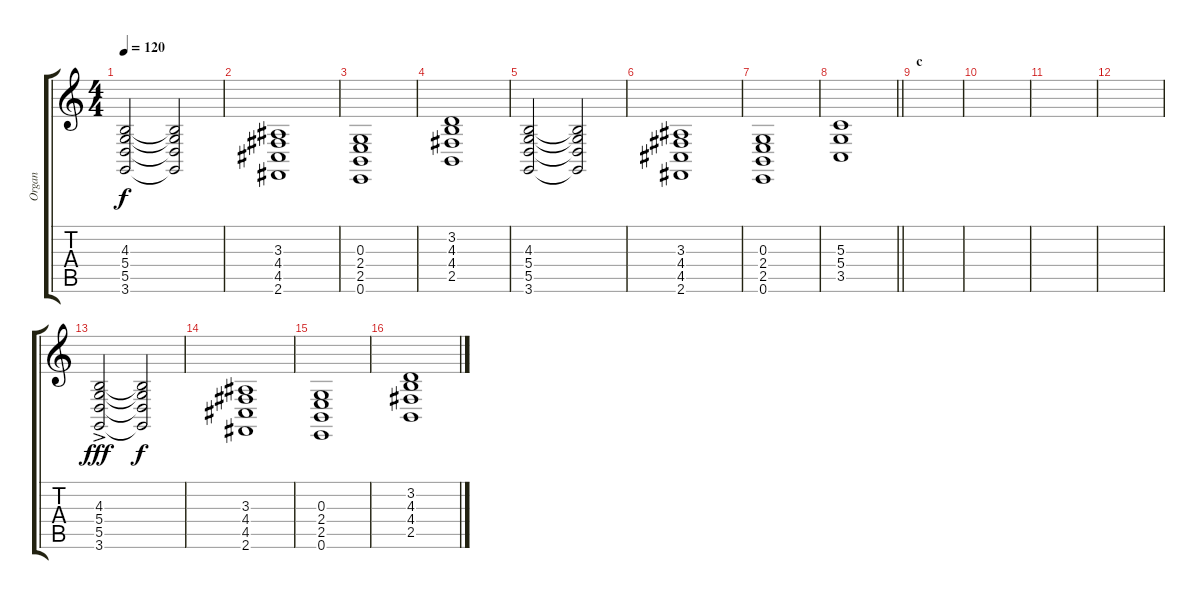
\track ("Organ" "Organ") {instrument churchorgan}
\staff {score tabs}
\tuning (E4 B3 G3 D3 A2 E2) {hide}
\ts (4 4)
\tempo 120
\clef g2
\ks c
(4.3 5.4 5.5 3.6).2{dy f} (4.3{t} 5.4{t} 5.5{t} 3.6{t}).2 |
(3.3 4.4 4.5 2.6).1 |
(0.3 2.4 2.5 0.6).1 |
(3.2 4.3 4.4 2.5).1 |
(4.3 5.4 5.5 3.6).2 (4.3{t} 5.4{t} 5.5{t} 3.6{t}).2 |
(3.3 4.4 4.5 2.6).1 |
(0.3 2.4 2.5 0.6).1 |
\barLineRight lightlight
(5.3 5.4 3.5).1 |
\section ("" "c")
|
|
|
|
(4.3{ac} 5.4{ac} 5.5{ac} 3.6{ac}).2{dy fff} (4.3{t} 5.4{t} 5.5{t} 3.6{t}).2{dy f} |
(3.3 4.4 4.5 2.6).1 |
(0.3 2.4 2.5 0.6).1 |
(3.2 4.3 4.4 2.5).1
